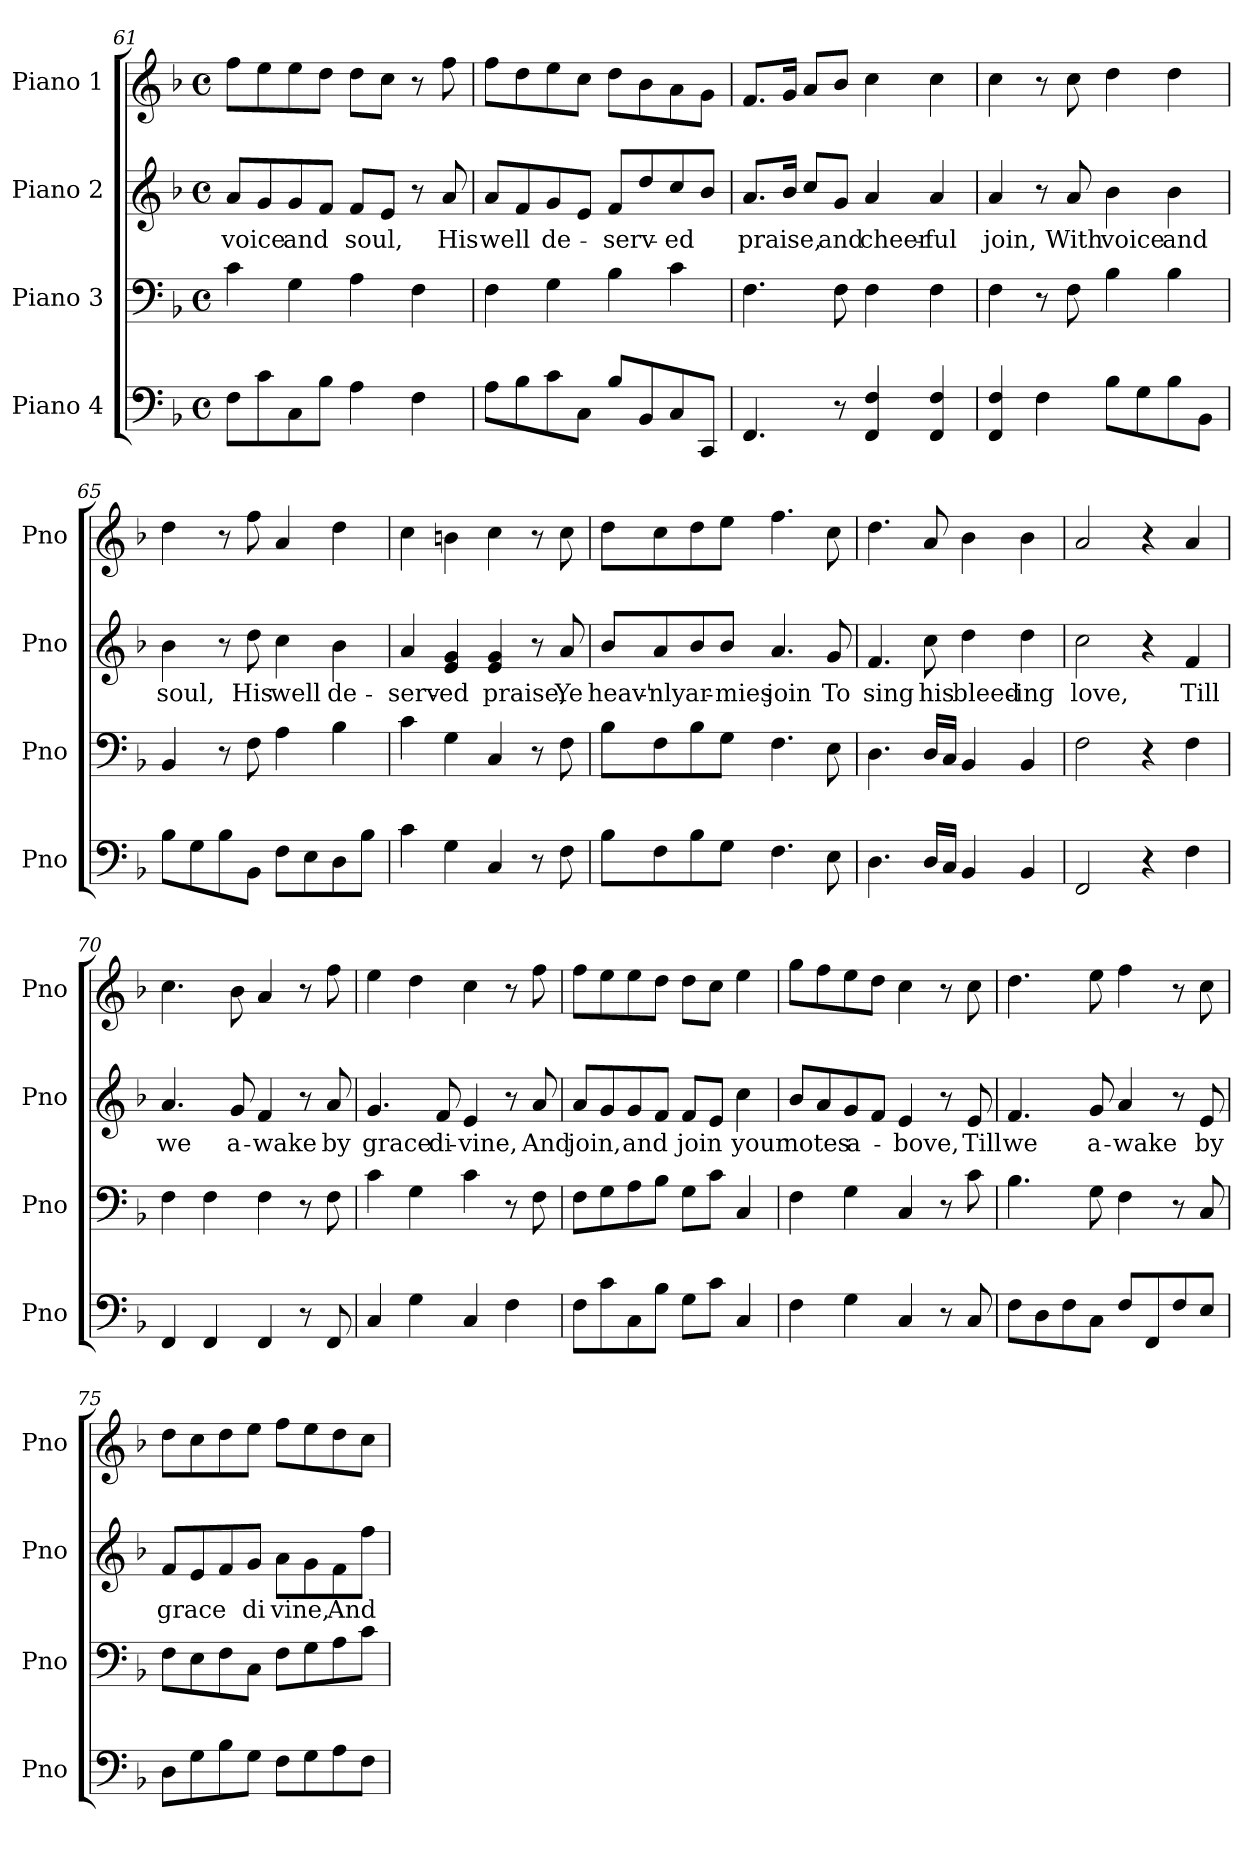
**kern	**kern	**kern	**text	**kern
*part4	*part3	*part2	*part2	*part1
*staff4	*staff3	*staff2	*staff2	*staff1
*I"Piano 4	*I"Piano 3	*I"Piano 2	*	*I"Piano 1
*I'Pno	*I'Pno	*I'Pno	*	*I'Pno
!!LO:LB:g=z
*clefF4	*clefF4	*clefG2	*	*clefG2
*k[b-]	*k[b-]	*k[b-]	*	*k[b-]
*M4/4	*M4/4	*M4/4	*	*M4/4
*met(c)	*met(c)	*met(c)	*	*met(c)
=61	=61	=61	=61	=61
!	!	!	!LO:LY:b	!
8F\L	4c\	8a/L	voice	8ff\L
8c\	.	8g/	.	8ee\
!	!	!	!LO:LY:b	!
8C\	4G\	8g/	and	8ee\
8B-\J	.	8f/J	.	8dd\J
!	!	!	!LO:LY:b	!
4A\	4A\	8f/L	soul,	8dd\L
.	.	8e/J	.	8cc\J
4F\	4F\	8r	.	8r
!	!	!	!LO:LY:b	!
.	.	8a/	His	8ff\
=62	=62	=62	=62	=62
!	!	!	!LO:LY:b	!
8A\L	4F\	8a/L	well	8ff\L
8B-\	.	8f/	.	8dd\
!	!	!	!LO:LY:b	!
8c\	4G\	8g/	de-	8ee\
8C\J	.	8e/J	.	8cc\J
!	!	!	!LO:LY:b	!
8B-/L	4B-\	8f/L	-serv-	8dd\L
8BB-/	.	8dd/	.	8b-\
!	!	!	!LO:LY:b	!
8C/	4c\	8cc/	-ed	8a\
8CC/J	.	8b-/J	.	8g\J
=63	=63	=63	=63	=63
!	!	!	!LO:LY:b	!
4.FF/	4.F\	8.a/L	praise,	8.f/L
.	.	16b-/Jk	.	16g/Jk
.	.	8cc/L	.	8a/L
!	!	!	!LO:LY:b	!
8r	8F\	8g/J	and	8b-/J
!	!	!	!LO:LY:b	!
4FF/ 4F/	4F\	4a/	cheer-	4cc\
!	!	!	!LO:LY:b	!
4FF/ 4F/	4F\	4a/	-ful	4cc\
=64	=64	=64	=64	=64
!	!	!	!LO:LY:b	!
4FF/ 4F/	4F\	4a/	join,	4cc\
4F\	8r	8r	.	8r
!	!	!	!LO:LY:b	!
.	8F\	8a/	With	8cc\
!	!	!	!LO:LY:b	!
8B-\L	4B-\	4b-\	voice	4dd\
8G\	.	.	.	.
!	!	!	!LO:LY:b	!
8B-\	4B-\	4b-\	and	4dd\
8BB-\J	.	.	.	.
!!LO:LB:g=z
=65	=65	=65	=65	=65
!	!	!	!LO:LY:b	!
8B-\L	4BB-/	4b-\	soul,	4dd\
8G\	.	.	.	.
8B-\	8r	8r	.	8r
!	!	!	!LO:LY:b	!
8BB-\J	8F\	8dd\	His	8ff\
!	!	!	!LO:LY:b	!
8F\L	4A\	4cc\	well	4a/
8E\	.	.	.	.
!	!	!	!LO:LY:b	!
8D\	4B-\	4b-\	de-	4dd\
8B-\J	.	.	.	.
=66	=66	=66	=66	=66
!	!	!	!LO:LY:b	!
4c\	4c\	4a/	-serv-	4cc\
!	!	!	!LO:LY:b	!
4G\	4G\	4e/ 4g/	-ed	4bn\
!	!	!	!LO:LY:b	!
4C/	4C/	4e/ 4g/	praise,	4cc\
8r	8r	8r	.	8r
!	!	!	!LO:LY:b	!
8F\	8F\	8a/	Ye	8cc\
=67	=67	=67	=67	=67
!	!	!	!LO:LY:b	!
8B-\L	8B-\L	8b-/L	heav'-	8dd\L
!	!	!	!LO:LY:b	!
8F\	8F\	8a/	-nly	8cc\
!	!	!	!LO:LY:b	!
8B-\	8B-\	8b-/	ar-	8dd\
!	!	!	!LO:LY:b	!
8G\J	8G\J	8b-/J	-mies	8ee\J
!	!	!	!LO:LY:b	!
4.F\	4.F\	4.a/	join	4.ff\
!	!	!	!LO:LY:b	!
8E\	8E\	8g/	To	8cc\
=68	=68	=68	=68	=68
!	!	!	!LO:LY:b	!
4.D\	4.D\	4.f/	sing	4.dd\
!	!	!	!LO:LY:b	!
16D/LL	16D/LL	8cc\	his	8a/
16C/JJ	16C/JJ	.	.	.
!	!	!	!LO:LY:b	!
4BB-/	4BB-/	4dd\	bleed-	4b-\
!	!	!	!LO:LY:b	!
4BB-/	4BB-/	4dd\	-ing	4b-\
=69	=69	=69	=69	=69
!	!	!	!LO:LY:b	!
2FF/	2F\	2cc\	love,	2a/
4r	4r	4r	.	4r
!	!	!	!LO:LY:b	!
4F\	4F\	4f/	Till	4a/
!!LO:LB:g=z
=70	=70	=70	=70	=70
!	!	!	!LO:LY:b	!
4FF/	4F\	4.a/	we	4.cc\
4FF/	4F\	.	.	.
!	!	!	!LO:LY:b	!
.	.	8g/	a-	8b-\
!	!	!	!LO:LY:b	!
4FF/	4F\	4f/	-wake	4a/
8r	8r	8r	.	8r
!	!	!	!LO:LY:b	!
8FF/	8F\	8a/	by	8ff\
=71	=71	=71	=71	=71
!	!	!	!LO:LY:b	!
4C/	4c\	4.g/	grace	4ee\
4G\	4G\	.	.	4dd\
!	!	!	!LO:LY:b	!
.	.	8f/	di-	.
!	!	!	!LO:LY:b	!
4C/	4c\	4e/	-vine,	4cc\
4F\	8r	8r	.	8r
!	!	!	!LO:LY:b	!
.	8F\	8a/	And	8ff\
=72	=72	=72	=72	=72
!	!	!	!LO:LY:b	!
8F\L	8F\L	8a/L	join,	8ff\L
8c\	8G\	8g/	.	8ee\
!	!	!	!LO:LY:b	!
8C\	8A\	8g/	and	8ee\
8B-\J	8B-\J	8f/J	.	8dd\J
!	!	!	!LO:LY:b	!
8G\L	8G\L	8f/L	join	8dd\L
8c\J	8c\J	8e/J	.	8cc\J
!	!	!	!LO:LY:b	!
4C/	4C/	4cc\	your	4ee\
=73	=73	=73	=73	=73
!	!	!	!LO:LY:b	!
4F\	4F\	8b-/L	notes	8gg\L
.	.	8a/	.	8ff\
!	!	!	!LO:LY:b	!
4G\	4G\	8g/	a-	8ee\
.	.	8f/J	.	8dd\J
!	!	!	!LO:LY:b	!
4C/	4C/	4e/	-bove,	4cc\
8r	8r	8r	.	8r
!	!	!	!LO:LY:b	!
8C/	8c\	8e/	Till	8cc\
=74	=74	=74	=74	=74
!	!	!	!LO:LY:b	!
8F\L	4.B-\	4.f/	we	4.dd\
8D\	.	.	.	.
8F\	.	.	.	.
!	!	!	!LO:LY:b	!
8C\J	8G\	8g/	a-	8ee\
!	!	!	!LO:LY:b	!
8F/L	4F\	4a/	-wake	4ff\
8FF/	.	.	.	.
8F/	8r	8r	.	8r
!	!	!	!LO:LY:b	!
8E/J	8C/	8e/	by	8cc\
!!LO:LB:g=z
=75	=75	=75	=75	=75
!	!	!	!LO:LY:b	!
8D\L	8F\L	8f/L	grace	8dd\L
8G\	8E\	8e/	.	8cc\
8B-\	8F\	8f/	.	8dd\
!	!	!	!LO:LY:b	!
8G\J	8C\J	8g/J	di	8ee\J
!	!	!	!LO:LY:b	!
8F\L	8F\L	8a\L	vine,	8ff\L
8G\	8G\	8g\	.	8ee\
!	!	!	!LO:LY:b	!
8A\	8A\	8f\	And	8dd\
8F\J	8c\J	8ff\J	.	8cc\J
=	=	=	=	=
*-	*-	*-	*-	*-
